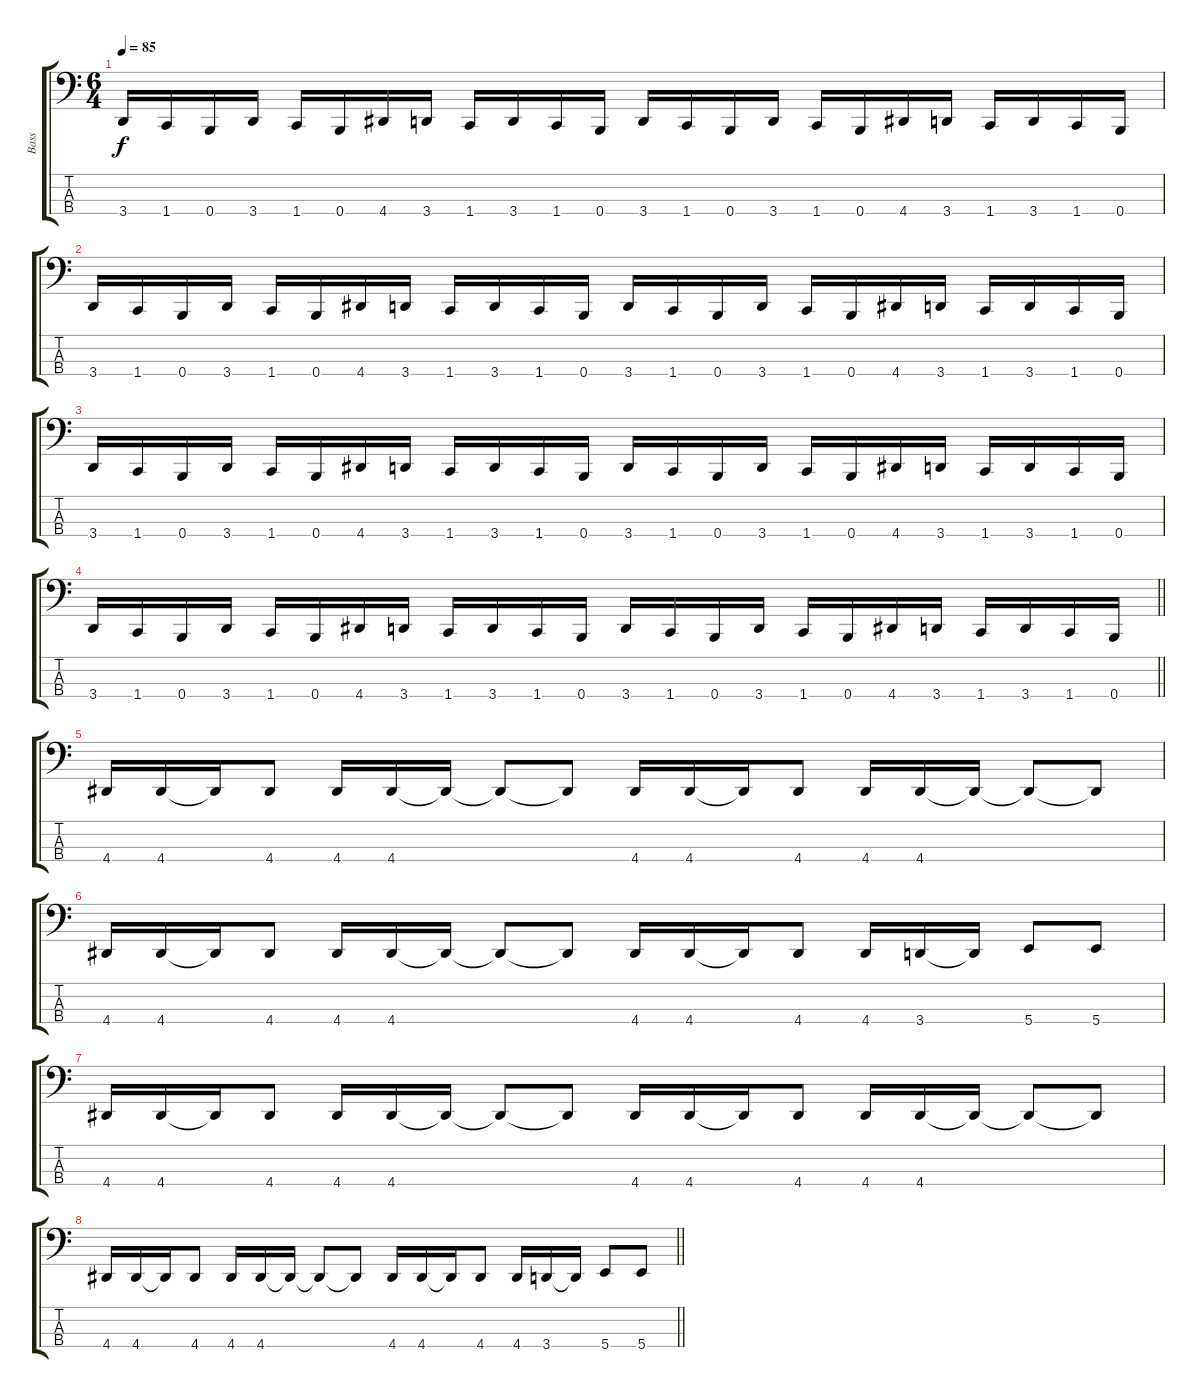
\track ("Bass" "Bass") {instrument electricbassfinger}
\staff {score tabs}
\tuning (E2 B1 Gb1 B0) {hide}
\ts (6 4)
\section ("" "")
\tempo 85
\clef f4
\ks c
3.4.16{dy f} 1.4.16 0.4.16 3.4.16 1.4.16 0.4.16 4.4.16 3.4.16 1.4.16 3.4.16 1.4.16 0.4.16 3.4.16 1.4.16 0.4.16 3.4.16 1.4.16 0.4.16 4.4.16 3.4.16 1.4.16 3.4.16 1.4.16 0.4.16 |
3.4.16 1.4.16 0.4.16 3.4.16 1.4.16 0.4.16 4.4.16 3.4.16 1.4.16 3.4.16 1.4.16 0.4.16 3.4.16 1.4.16 0.4.16 3.4.16 1.4.16 0.4.16 4.4.16 3.4.16 1.4.16 3.4.16 1.4.16 0.4.16 |
3.4.16 1.4.16 0.4.16 3.4.16 1.4.16 0.4.16 4.4.16 3.4.16 1.4.16 3.4.16 1.4.16 0.4.16 3.4.16 1.4.16 0.4.16 3.4.16 1.4.16 0.4.16 4.4.16 3.4.16 1.4.16 3.4.16 1.4.16 0.4.16 |
\barLineRight lightlight
3.4.16 1.4.16 0.4.16 3.4.16 1.4.16 0.4.16 4.4.16 3.4.16 1.4.16 3.4.16 1.4.16 0.4.16 3.4.16 1.4.16 0.4.16 3.4.16 1.4.16 0.4.16 4.4.16 3.4.16 1.4.16 3.4.16 1.4.16 0.4.16 |
\section ("" "")
4.4.16 4.4.16 4.4{t}.16 4.4.8 4.4.16 4.4.16 4.4{t}.16 4.4{t}.8 4.4{t}.8 4.4.16 4.4.16 4.4{t}.16 4.4.8 4.4.16 4.4.16 4.4{t}.16 4.4{t}.8 4.4{t}.8 |
4.4.16 4.4.16 4.4{t}.16 4.4.8 4.4.16 4.4.16 4.4{t}.16 4.4{t}.8 4.4{t}.8 4.4.16 4.4.16 4.4{t}.16 4.4.8 4.4.16 3.4.16 3.4{t}.16 5.4.8 5.4.8 |
4.4.16 4.4.16 4.4{t}.16 4.4.8 4.4.16 4.4.16 4.4{t}.16 4.4{t}.8 4.4{t}.8 4.4.16 4.4.16 4.4{t}.16 4.4.8 4.4.16 4.4.16 4.4{t}.16 4.4{t}.8 4.4{t}.8 |
\barLineRight lightlight
4.4.16 4.4.16 4.4{t}.16 4.4.8 4.4.16 4.4.16 4.4{t}.16 4.4{t}.8 4.4{t}.8 4.4.16 4.4.16 4.4{t}.16 4.4.8 4.4.16 3.4.16 3.4{t}.16 5.4.8 5.4.8
